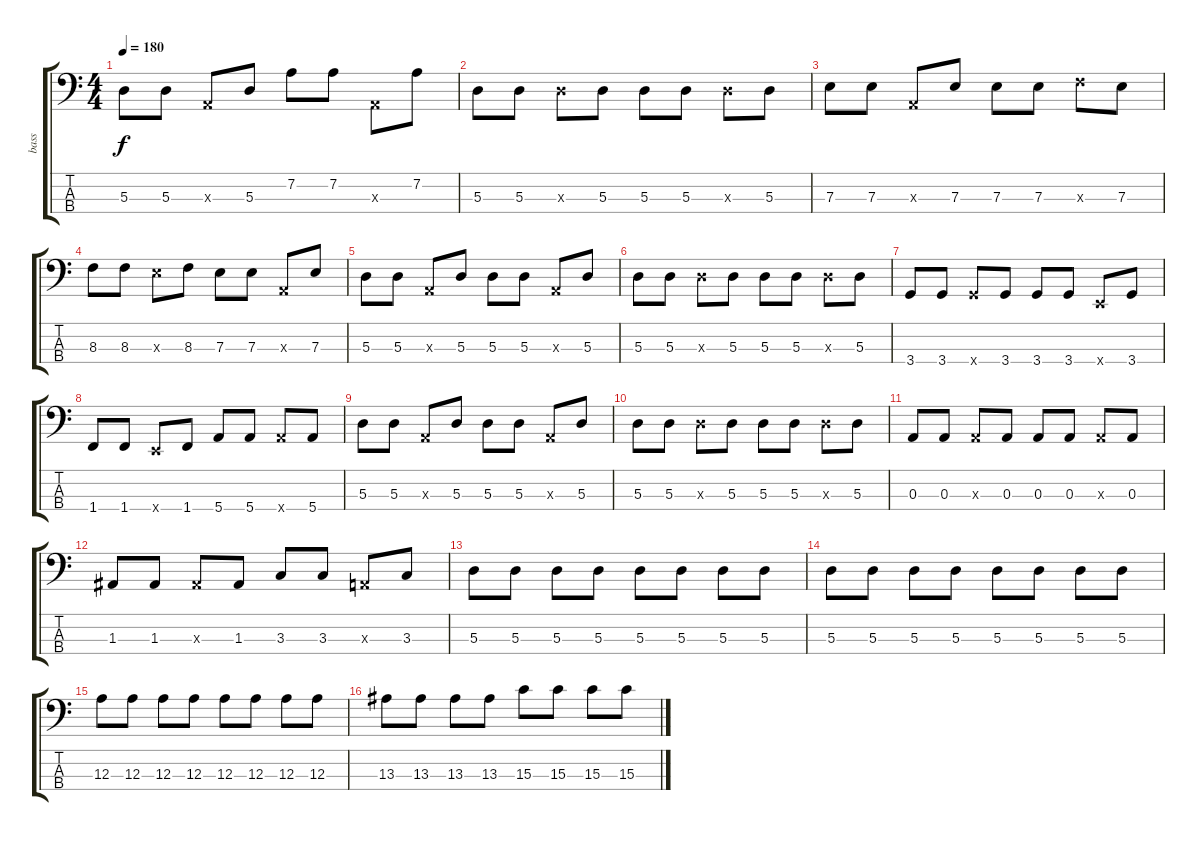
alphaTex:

\track ("bass" "bass") {instrument electricbasspick}
\staff {score tabs}
\tuning (G2 D2 A1 E1) {hide}
\ts (4 4)
\tempo 180
\clef f4
\ks c
5.3.8{dy f} 5.3.8 0.3{x}.8 5.3.8 7.2.8 7.2.8 0.3{x}.8 7.2.8 |
5.3.8 5.3.8 5.3{x}.8 5.3.8 5.3.8 5.3.8 5.3{x}.8 5.3.8 |
7.3.8 7.3.8 0.3{x}.8 7.3.8 7.3.8 7.3.8 8.3{x}.8 7.3.8 |
8.3.8 8.3.8 7.3{x}.8 8.3.8 7.3.8 7.3.8 0.3{x}.8 7.3.8 |
5.3.8 5.3.8 0.3{x}.8 5.3.8 5.3.8 5.3.8 0.3{x}.8 5.3.8 |
5.3.8 5.3.8 5.3{x}.8 5.3.8 5.3.8 5.3.8 5.3{x}.8 5.3.8 |
3.4.8 3.4.8 3.4{x}.8 3.4.8 3.4.8 3.4.8 0.4{x}.8 3.4.8 |
1.4.8 1.4.8 0.4{x}.8 1.4.8 5.4.8 5.4.8 5.4{x}.8 5.4.8 |
5.3.8 5.3.8 0.3{x}.8 5.3.8 5.3.8 5.3.8 0.3{x}.8 5.3.8 |
5.3.8 5.3.8 5.3{x}.8 5.3.8 5.3.8 5.3.8 5.3{x}.8 5.3.8 |
0.3.8 0.3.8 0.3{x}.8 0.3.8 0.3.8 0.3.8 0.3{x}.8 0.3.8 |
1.3.8 1.3.8 1.3{x}.8 1.3.8 3.3.8 3.3.8 0.3{x}.8 3.3.8 |
5.3.8 5.3.8 5.3.8 5.3.8 5.3.8 5.3.8 5.3.8 5.3.8 |
5.3.8 5.3.8 5.3.8 5.3.8 5.3.8 5.3.8 5.3.8 5.3.8 |
12.3.8 12.3.8 12.3.8 12.3.8 12.3.8 12.3.8 12.3.8 12.3.8 |
13.3.8 13.3.8 13.3.8 13.3.8 15.3.8 15.3.8 15.3.8 15.3.8
